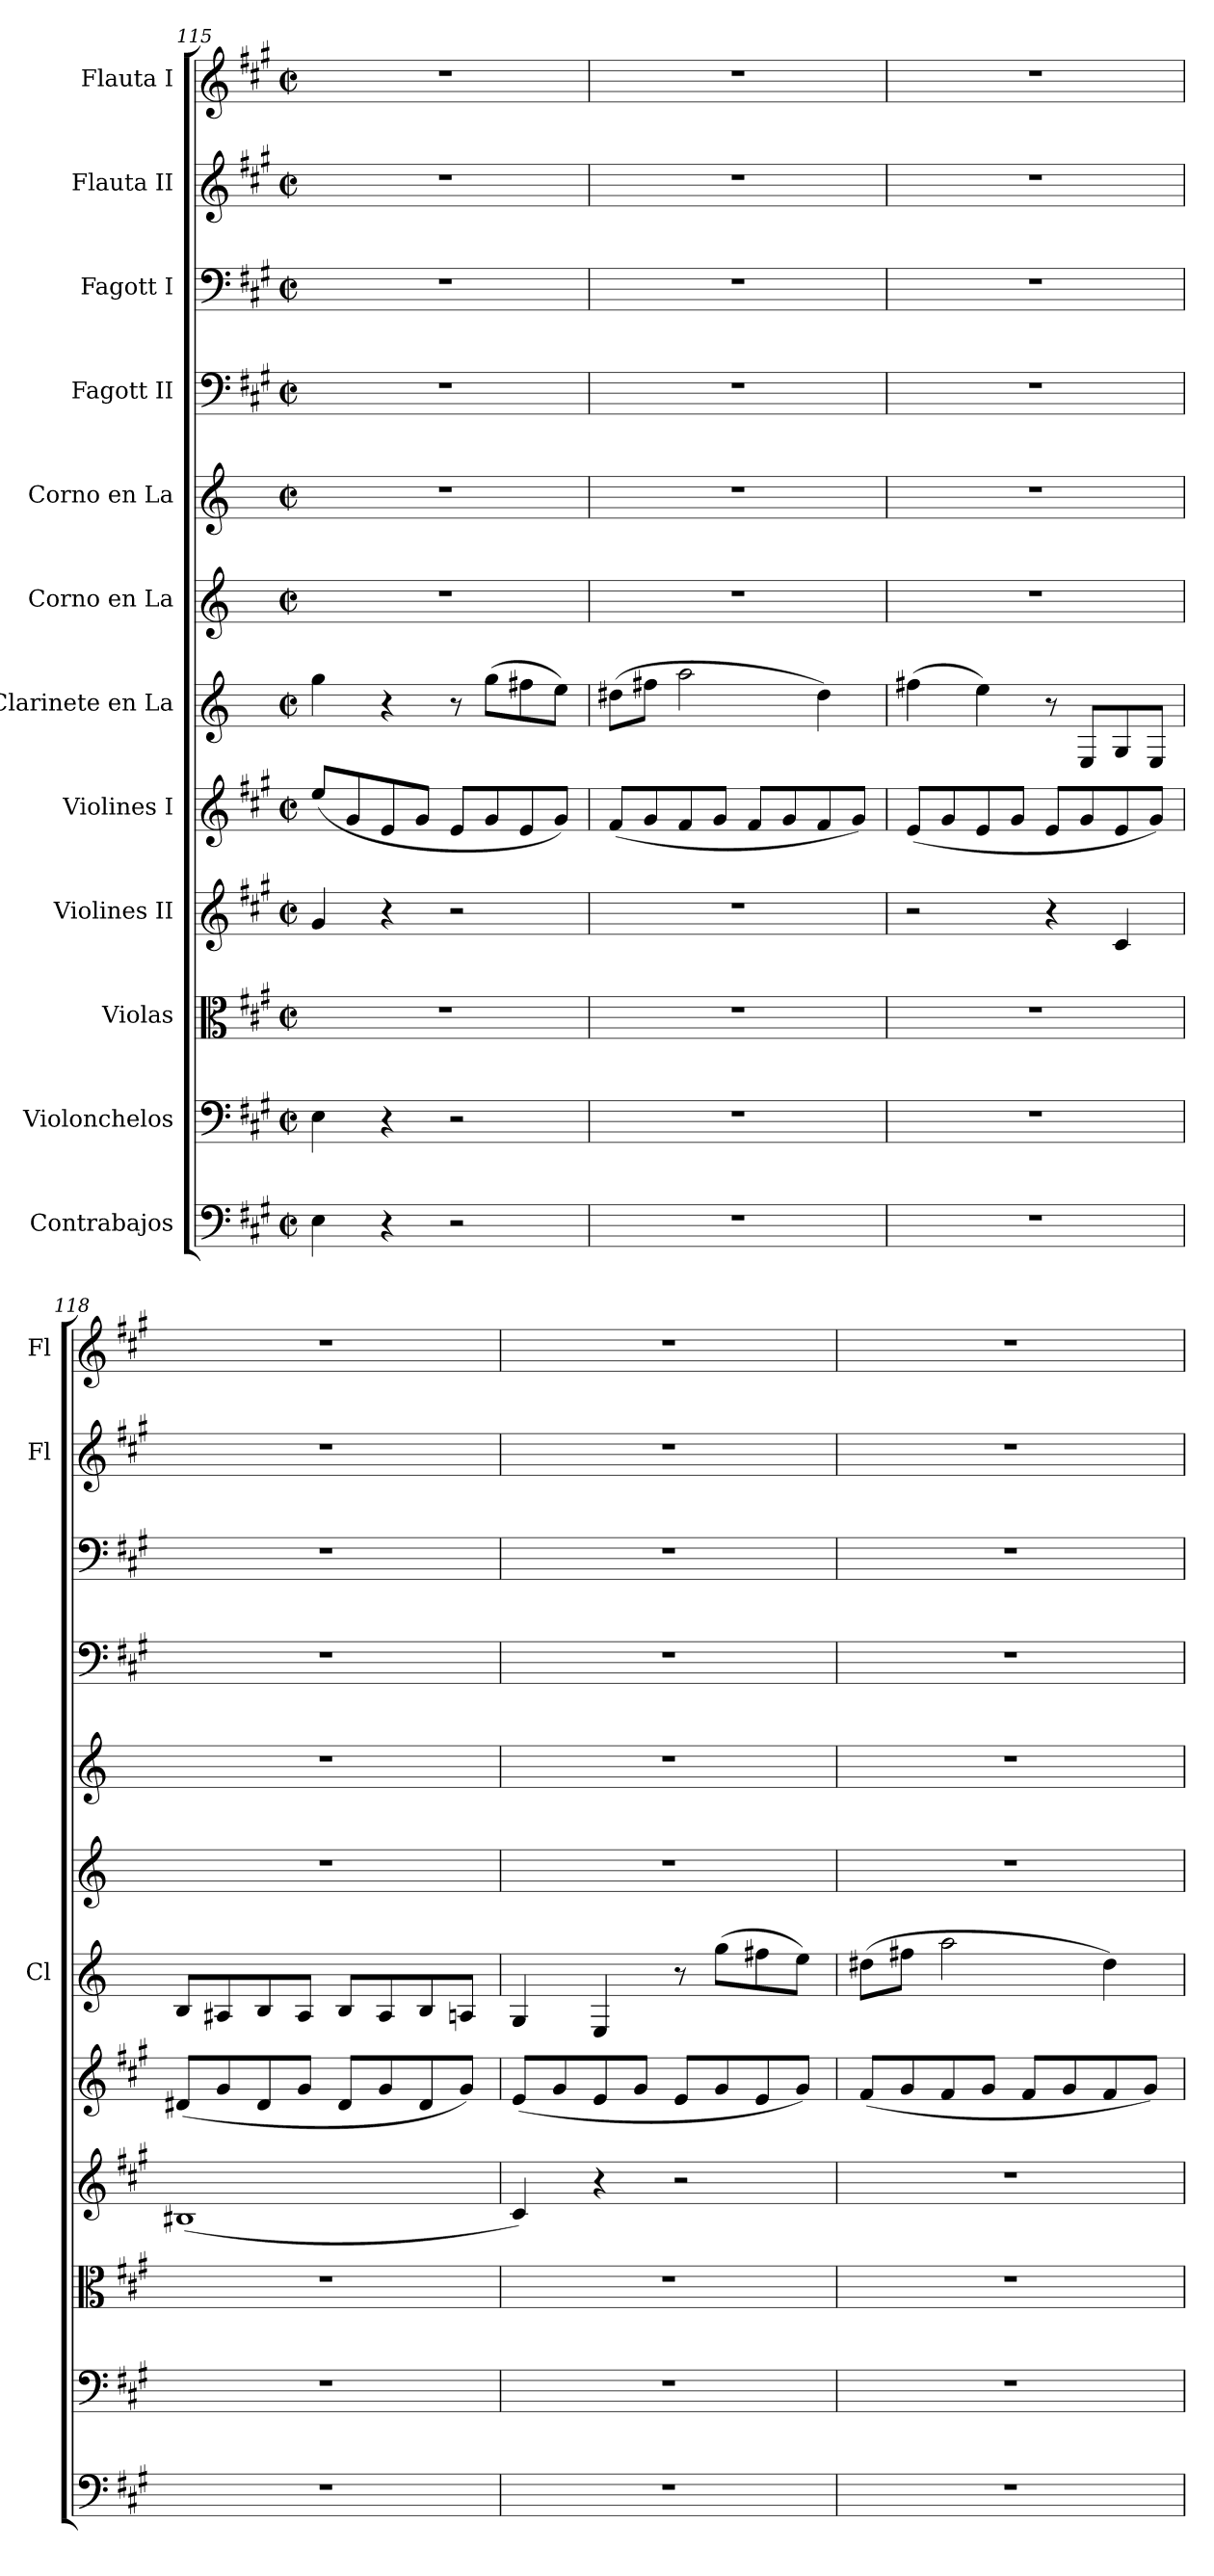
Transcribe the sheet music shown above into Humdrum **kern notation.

**kern	**kern	**kern	**kern	**kern	**kern	**kern	**kern	**kern	**kern	**kern	**kern
*part12	*part11	*part10	*part9	*part8	*part7	*part6	*part5	*part4	*part3	*part2	*part1
*staff12	*staff11	*staff10	*staff9	*staff8	*staff7	*staff6	*staff5	*staff4	*staff3	*staff2	*staff1
*I"Contrabajos	*I"Violonchelos	*I"Violas	*I"Violines II	*I"Violines I	*I"Clarinete en La	*I"Corno en La	*I"Corno en La	*I"Fagott II	*I"Fagott I	*I"Flauta II	*I"Flauta I
*	*	*	*	*	*I'Cl	*	*	*	*	*I'Fl	*I'Fl
*clefF4	*clefF4	*clefC3	*clefG2	*clefG2	*clefG2	*clefG2	*clefG2	*clefF4	*clefF4	*clefG2	*clefG2
*ITrd7c12	*	*	*	*	*ITrd2c3	*ITrd2c3	*ITrd2c3	*	*	*	*
*k[f#c#g#]	*k[f#c#g#]	*k[f#c#g#]	*k[f#c#g#]	*k[f#c#g#]	*k[f#c#g#]	*k[f#c#g#]	*k[f#c#g#]	*k[f#c#g#]	*k[f#c#g#]	*k[f#c#g#]	*k[f#c#g#]
*M2/2	*M2/2	*M2/2	*M2/2	*M2/2	*M2/2	*M2/2	*M2/2	*M2/2	*M2/2	*M2/2	*M2/2
*met(c|)	*met(c|)	*met(c|)	*met(c|)	*met(c|)	*met(c|)	*met(c|)	*met(c|)	*met(c|)	*met(c|)	*met(c|)	*met(c|)
=115	=115	=115	=115	=115	=115	=115	=115	=115	=115	=115	=115
4EE\	4E\	1r	4g#/	(<8ee/L	4ee\	1r	1r	1r	1r	1r	1r
.	.	.	.	8g#/	.	.	.	.	.	.	.
4r	4r	.	4r	8e/	4r	.	.	.	.	.	.
.	.	.	.	8g#/J	.	.	.	.	.	.	.
2r	2r	.	2r	8e/L	8r	.	.	.	.	.	.
.	.	.	.	8g#/	(>8ee\L	.	.	.	.	.	.
.	.	.	.	8e/	8dd#X\	.	.	.	.	.	.
.	.	.	.	8g#/J)	8cc#\J)	.	.	.	.	.	.
=116	=116	=116	=116	=116	=116	=116	=116	=116	=116	=116	=116
1r	1r	1r	1r	(<8f#/L	(>8b#X\L	1r	1r	1r	1r	1r	1r
.	.	.	.	8g#/	8dd#X\J	.	.	.	.	.	.
.	.	.	.	8f#/	2ff#\	.	.	.	.	.	.
.	.	.	.	8g#/J	.	.	.	.	.	.	.
.	.	.	.	8f#/L	.	.	.	.	.	.	.
.	.	.	.	8g#/	.	.	.	.	.	.	.
.	.	.	.	8f#/	4b#\)	.	.	.	.	.	.
.	.	.	.	8g#/J)	.	.	.	.	.	.	.
!!LO:LB:g=z
=117	=117	=117	=117	=117	=117	=117	=117	=117	=117	=117	=117
1r	1r	1r	2r	(<8e/L	(>4dd#X\	1r	1r	1r	1r	1r	1r
.	.	.	.	8g#/	.	.	.	.	.	.	.
.	.	.	.	8e/	4cc#\)	.	.	.	.	.	.
.	.	.	.	8g#/J	.	.	.	.	.	.	.
.	.	.	4r	8e/L	8r	.	.	.	.	.	.
.	.	.	.	8g#/	8C#/L	.	.	.	.	.	.
.	.	.	4c#/	8e/	8E/	.	.	.	.	.	.
.	.	.	.	8g#/J)	8C#/J	.	.	.	.	.	.
=118	=118	=118	=118	=118	=118	=118	=118	=118	=118	=118	=118
1r	1r	1r	(<1B#X	(<8d#X/L	8G#/L	1r	1r	1r	1r	1r	1r
.	.	.	.	8g#/	8F##X/	.	.	.	.	.	.
.	.	.	.	8d#/	8G#/	.	.	.	.	.	.
.	.	.	.	8g#/J	8F##/J	.	.	.	.	.	.
.	.	.	.	8d#/L	8G#/L	.	.	.	.	.	.
.	.	.	.	8g#/	8F##/	.	.	.	.	.	.
.	.	.	.	8d#/	8G#/	.	.	.	.	.	.
.	.	.	.	8g#/J)	8F#X/J	.	.	.	.	.	.
=119	=119	=119	=119	=119	=119	=119	=119	=119	=119	=119	=119
1r	1r	1r	4c#/)	(<8e/L	4E/	1r	1r	1r	1r	1r	1r
.	.	.	.	8g#/	.	.	.	.	.	.	.
.	.	.	4r	8e/	4C#/	.	.	.	.	.	.
.	.	.	.	8g#/J	.	.	.	.	.	.	.
.	.	.	2r	8e/L	8r	.	.	.	.	.	.
.	.	.	.	8g#/	(>8ee\L	.	.	.	.	.	.
.	.	.	.	8e/	8dd#X\	.	.	.	.	.	.
.	.	.	.	8g#/J)	8cc#\J)	.	.	.	.	.	.
=120	=120	=120	=120	=120	=120	=120	=120	=120	=120	=120	=120
1r	1r	1r	1r	(<8f#/L	(>8b#X\L	1r	1r	1r	1r	1r	1r
.	.	.	.	8g#/	8dd#X\J	.	.	.	.	.	.
.	.	.	.	8f#/	2ff#\	.	.	.	.	.	.
.	.	.	.	8g#/J	.	.	.	.	.	.	.
.	.	.	.	8f#/L	.	.	.	.	.	.	.
.	.	.	.	8g#/	.	.	.	.	.	.	.
.	.	.	.	8f#/	4b#\)	.	.	.	.	.	.
.	.	.	.	8g#/J)	.	.	.	.	.	.	.
=	=	=	=	=	=	=	=	=	=	=	=
*-	*-	*-	*-	*-	*-	*-	*-	*-	*-	*-	*-
